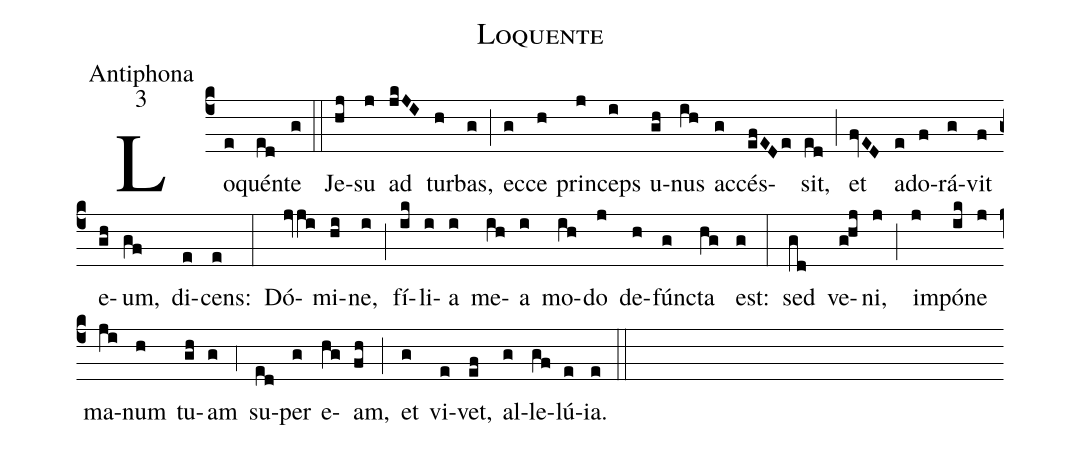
name:Loquente;
office-part:Antiphona;
mode:3;
%%
(c4) Lo(e)quén(ed)te(g) (::) Je(hj)su(j) ad(jkJI) tur(h)bas,(g) (;) ec(g)ce(h) prin(j)ceps(i) u(gh)nus(ih) ac(g)cés(efEDe)sit,(ed) (;) et(fvED) a(e)do(f)rá(g)vit(f) e(gh)um,(gf) di(e)cens:(e) (:) Dó(jvji)mi(hi)ne,(i) (;) fí(ik)li(i)a(i) me(ih)a(i) mo(ih)do(j) de(h)fún(g)cta(hg) est:(g) (:) sed(gd) ve(g!hj)ni,(j) (;) im(j)pó(ik)ne(j) ma(ji)num(h) tu(gh)am(g) (;4) su(ed)per(g) e(hg)am,(fh) (;) et(g) vi(e)vet,(ef) al(g)le(gf)lú(e)ia.(e) (::)
